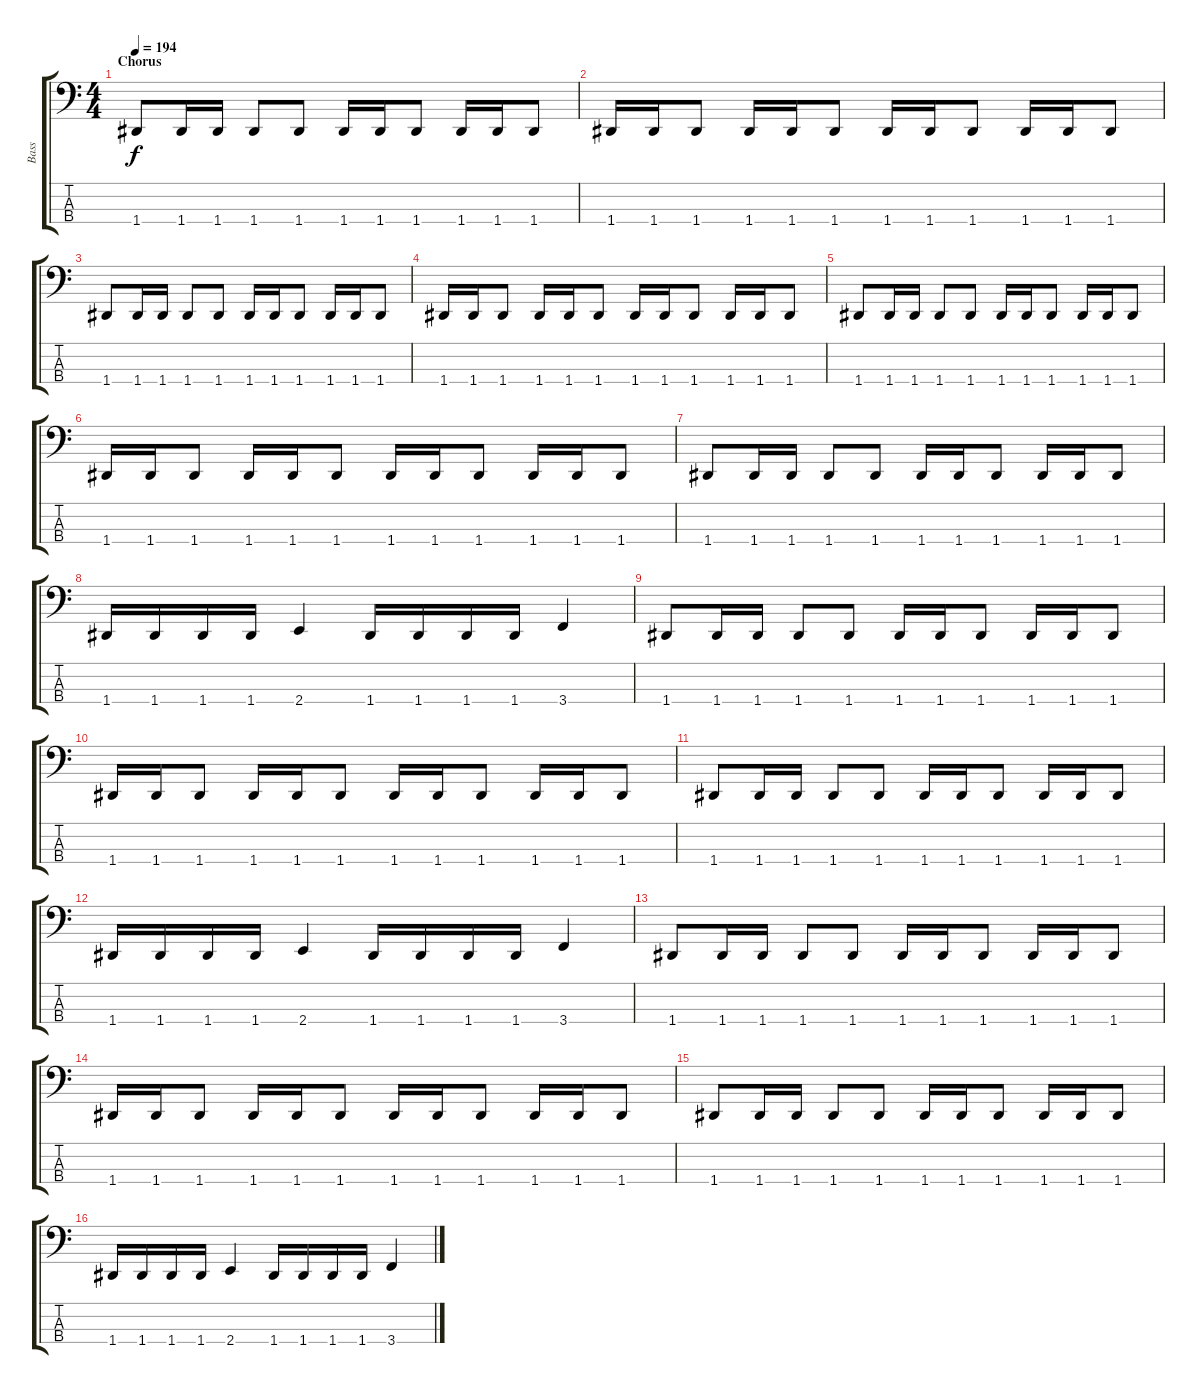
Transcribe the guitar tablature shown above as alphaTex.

\track ("Bass" "Bass") {instrument electricbassfinger}
\staff {score tabs}
\tuning (G2 D2 A1 D1) {hide}
\ts (4 4)
\section ("" "Chorus")
\tempo 194
\clef f4
\ks c
1.4.8{dy f} 1.4.16 1.4.16 1.4.8 1.4.8 1.4.16 1.4.16 1.4.8 1.4.16 1.4.16 1.4.8 |
1.4.16 1.4.16 1.4.8 1.4.16 1.4.16 1.4.8 1.4.16 1.4.16 1.4.8 1.4.16 1.4.16 1.4.8 |
1.4.8 1.4.16 1.4.16 1.4.8 1.4.8 1.4.16 1.4.16 1.4.8 1.4.16 1.4.16 1.4.8 |
1.4.16 1.4.16 1.4.8 1.4.16 1.4.16 1.4.8 1.4.16 1.4.16 1.4.8 1.4.16 1.4.16 1.4.8 |
1.4.8 1.4.16 1.4.16 1.4.8 1.4.8 1.4.16 1.4.16 1.4.8 1.4.16 1.4.16 1.4.8 |
1.4.16 1.4.16 1.4.8 1.4.16 1.4.16 1.4.8 1.4.16 1.4.16 1.4.8 1.4.16 1.4.16 1.4.8 |
1.4.8 1.4.16 1.4.16 1.4.8 1.4.8 1.4.16 1.4.16 1.4.8 1.4.16 1.4.16 1.4.8 |
1.4.16 1.4.16 1.4.16 1.4.16 2.4.4 1.4.16 1.4.16 1.4.16 1.4.16 3.4.4 |
1.4.8 1.4.16 1.4.16 1.4.8 1.4.8 1.4.16 1.4.16 1.4.8 1.4.16 1.4.16 1.4.8 |
1.4.16 1.4.16 1.4.8 1.4.16 1.4.16 1.4.8 1.4.16 1.4.16 1.4.8 1.4.16 1.4.16 1.4.8 |
1.4.8 1.4.16 1.4.16 1.4.8 1.4.8 1.4.16 1.4.16 1.4.8 1.4.16 1.4.16 1.4.8 |
1.4.16 1.4.16 1.4.16 1.4.16 2.4.4 1.4.16 1.4.16 1.4.16 1.4.16 3.4.4 |
1.4.8 1.4.16 1.4.16 1.4.8 1.4.8 1.4.16 1.4.16 1.4.8 1.4.16 1.4.16 1.4.8 |
1.4.16 1.4.16 1.4.8 1.4.16 1.4.16 1.4.8 1.4.16 1.4.16 1.4.8 1.4.16 1.4.16 1.4.8 |
1.4.8 1.4.16 1.4.16 1.4.8 1.4.8 1.4.16 1.4.16 1.4.8 1.4.16 1.4.16 1.4.8 |
1.4.16 1.4.16 1.4.16 1.4.16 2.4.4 1.4.16 1.4.16 1.4.16 1.4.16 3.4.4
